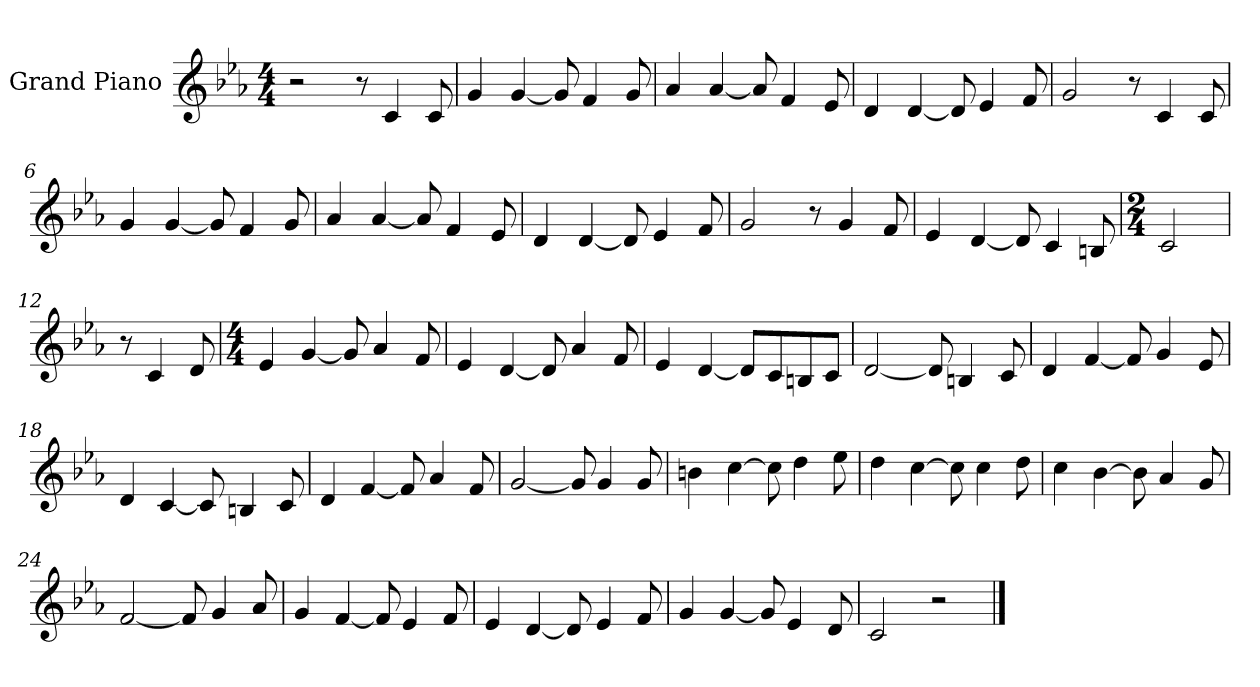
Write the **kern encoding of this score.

**kern
*part1
*staff1
*I"Grand Piano
*I'Pno
*clefG2
*k[b-e-a-]
*M4/4
=1
2r
*MM100
8r
4c/
8c/
=2
4g/
[4g/
8g/]
4f/
8g/
=3
4a-/
[4a-/
8a-/]
4f/
8e-/
=4
4d/
[4d/
8d/]
4e-/
8f/
=5
2g/
8r
4c/
8c/
=6
4g/
[4g/
8g/]
4f/
8g/
=7
4a-/
[4a-/
8a-/]
4f/
8e-/
!!LO:LB:g=z
=8
4d/
[4d/
8d/]
4e-/
8f/
=9
2g/
8r
4g/
8f/
=10
4e-/
[4d/
8d/]
4c/
8Bn/
=11
*M2/4
2c/
=12
8r
4c/
8d/
=13
*M4/4
4e-/
[4g/
8g/]
4a-/
8f/
=14
4e-/
[4d/
8d/]
4a-/
8f/
!!LO:LB:g=z
=15
4e-/
[4d/
8d/L]
8c/
8Bn/
8c/J
=16
[2d/
8d/]
4Bn/
8c/
=17
4d/
[4f/
8f/]
4g/
8e-/
=18
4d/
[4c/
8c/]
4Bn/
8c/
=19
4d/
[4f/
8f/]
4a-/
8f/
=20
[2g/
8g/]
4g/
8g/
!!LO:LB:g=z
=21
4bn\
[4cc\
8cc\]
4dd\
8ee-\
=22
4dd\
[4cc\
8cc\]
4cc\
8dd\
=23
4cc\
[4b-\
8b-\]
4a-/
8g/
=24
[2f/
8f/]
4g/
8a-/
=25
4g/
[4f/
8f/]
4e-/
8f/
=26
4e-/
[4d/
8d/]
4e-/
8f/
=27
4g/
[4g/
8g/]
4e-/
8d/
=28
2c/
2r
==
*-
